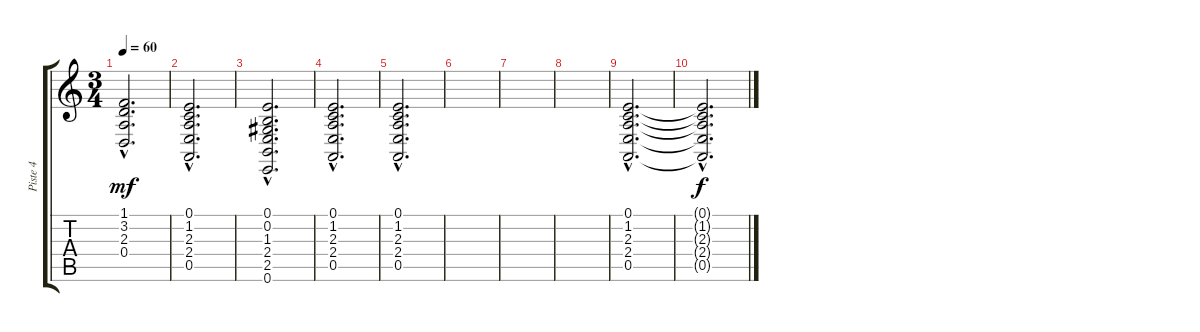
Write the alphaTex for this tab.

\track ("Piste 4" "Piste 4") {instrument fx7echoes}
\staff {score tabs}
\tuning (E4 B3 G3 D3 A2 E2) {hide}
\ts (3 4)
\tempo 60
\clef g2
\ks c
(1.1{hac} 3.2{hac} 2.3{hac} 0.4{hac}).2{d dy mf} |
(0.1{hac} 1.2{hac} 2.3{hac} 2.4{hac} 0.5{hac}).2{d} |
(0.1{hac} 0.2{hac} 1.3{hac} 2.4{hac} 2.5{hac} 0.6{hac}).2{d} |
(0.1{hac} 1.2{hac} 2.3{hac} 2.4{hac} 0.5{hac}).2{d} |
(0.1{hac} 1.2{hac} 2.3{hac} 2.4{hac} 0.5{hac}).2{d} |
|
|
|
(0.1{hac} 1.2{hac} 2.3{hac} 2.4{hac} 0.5{hac}).2{d} |
(0.1{hac t} 1.2{hac t} 2.3{hac t} 2.4{hac t} 0.5{hac t}).2{d dy f}
